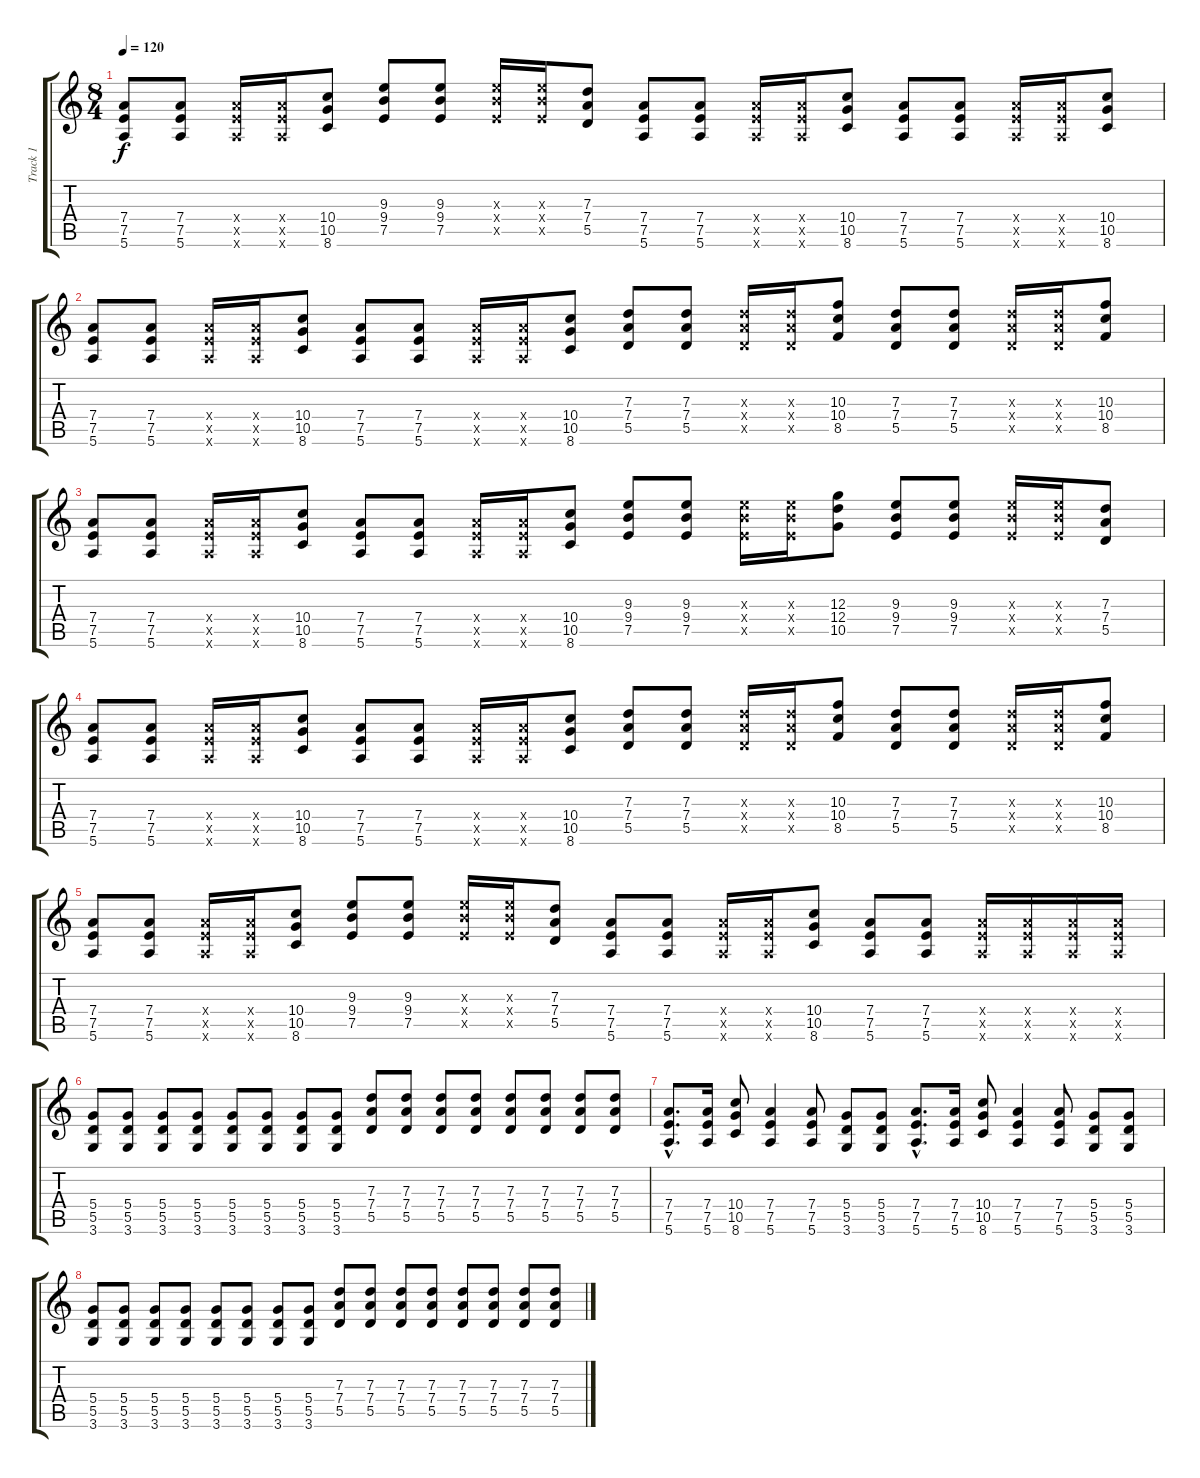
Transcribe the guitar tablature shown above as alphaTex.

\track ("Track 1" "Track 1") {instrument overdrivenguitar}
\staff {score tabs}
\tuning (E4 B3 G3 D3 A2 E2) {hide}
\ts (8 4)
\tempo 120
\clef g2
\ks c
(7.4 7.5 5.6).8{dy f} (7.4 7.5 5.6).8 (7.4{x} 7.5{x} 5.6{x}).16 (7.4{x} 7.5{x} 5.6{x}).16 (10.4 10.5 8.6).8 (9.3 9.4 7.5).8 (9.3 9.4 7.5).8 (9.3{x} 9.4{x} 7.5{x}).16 (9.3{x} 9.4{x} 7.5{x}).16 (7.3 7.4 5.5).8 (7.4 7.5 5.6).8 (7.4 7.5 5.6).8 (7.4{x} 7.5{x} 5.6{x}).16 (7.4{x} 7.5{x} 5.6{x}).16 (10.4 10.5 8.6).8 (7.4 7.5 5.6).8 (7.4 7.5 5.6).8 (7.4{x} 7.5{x} 5.6{x}).16 (7.4{x} 7.5{x} 5.6{x}).16 (10.4 10.5 8.6).8 |
(7.4 7.5 5.6).8 (7.4 7.5 5.6).8 (7.4{x} 7.5{x} 5.6{x}).16 (7.4{x} 7.5{x} 5.6{x}).16 (10.4 10.5 8.6).8 (7.4 7.5 5.6).8 (7.4 7.5 5.6).8 (7.4{x} 7.5{x} 5.6{x}).16 (7.4{x} 7.5{x} 5.6{x}).16 (10.4 10.5 8.6).8 (7.3 7.4 5.5).8 (7.3 7.4 5.5).8 (7.3{x} 7.4{x} 5.5{x}).16 (7.3{x} 7.4{x} 5.5{x}).16 (10.3 10.4 8.5).8 (7.3 7.4 5.5).8 (7.3 7.4 5.5).8 (7.3{x} 7.4{x} 5.5{x}).16 (7.3{x} 7.4{x} 5.5{x}).16 (10.3 10.4 8.5).8 |
(7.4 7.5 5.6).8 (7.4 7.5 5.6).8 (7.4{x} 7.5{x} 5.6{x}).16 (7.4{x} 7.5{x} 5.6{x}).16 (10.4 10.5 8.6).8 (7.4 7.5 5.6).8 (7.4 7.5 5.6).8 (7.4{x} 7.5{x} 5.6{x}).16 (7.4{x} 7.5{x} 5.6{x}).16 (10.4 10.5 8.6).8 (9.3 9.4 7.5).8 (9.3 9.4 7.5).8 (9.3{x} 9.4{x} 7.5{x}).16 (9.3{x} 9.4{x} 7.5{x}).16 (12.3 12.4 10.5).8 (9.3 9.4 7.5).8 (9.3 9.4 7.5).8 (9.3{x} 9.4{x} 7.5{x}).16 (9.3{x} 9.4{x} 7.5{x}).16 (7.3 7.4 5.5).8 |
(7.4 7.5 5.6).8 (7.4 7.5 5.6).8 (7.4{x} 7.5{x} 5.6{x}).16 (7.4{x} 7.5{x} 5.6{x}).16 (10.4 10.5 8.6).8 (7.4 7.5 5.6).8 (7.4 7.5 5.6).8 (7.4{x} 7.5{x} 5.6{x}).16 (7.4{x} 7.5{x} 5.6{x}).16 (10.4 10.5 8.6).8 (7.3 7.4 5.5).8 (7.3 7.4 5.5).8 (7.3{x} 7.4{x} 5.5{x}).16 (7.3{x} 7.4{x} 5.5{x}).16 (10.3 10.4 8.5).8 (7.3 7.4 5.5).8 (7.3 7.4 5.5).8 (7.3{x} 7.4{x} 5.5{x}).16 (7.3{x} 7.4{x} 5.5{x}).16 (10.3 10.4 8.5).8 |
(7.4 7.5 5.6).8 (7.4 7.5 5.6).8 (7.4{x} 7.5{x} 5.6{x}).16 (7.4{x} 7.5{x} 5.6{x}).16 (10.4 10.5 8.6).8 (9.3 9.4 7.5).8 (9.3 9.4 7.5).8 (9.3{x} 9.4{x} 7.5{x}).16 (9.3{x} 9.4{x} 7.5{x}).16 (7.3 7.4 5.5).8 (7.4 7.5 5.6).8 (7.4 7.5 5.6).8 (7.4{x} 7.5{x} 5.6{x}).16 (7.4{x} 7.5{x} 5.6{x}).16 (10.4 10.5 8.6).8 (7.4 7.5 5.6).8 (7.4 7.5 5.6).8 (7.4{x} 7.5{x} 5.6{x}).16 (7.4{x} 7.5{x} 5.6{x}).16 (7.4{x} 7.5{x} 5.6{x}).16 (7.4{x} 7.5{x} 5.6{x}).16 |
(5.4 5.5 3.6).8 (5.4 5.5 3.6).8 (5.4 5.5 3.6).8 (5.4 5.5 3.6).8 (5.4 5.5 3.6).8 (5.4 5.5 3.6).8 (5.4 5.5 3.6).8 (5.4 5.5 3.6).8 (7.3 7.4 5.5).8 (7.3 7.4 5.5).8 (7.3 7.4 5.5).8 (7.3 7.4 5.5).8 (7.3 7.4 5.5).8 (7.3 7.4 5.5).8 (7.3 7.4 5.5).8 (7.3 7.4 5.5).8 |
(7.4{hac} 7.5{hac} 5.6{hac}).8{d} (7.4 7.5 5.6).16 (10.4 10.5 8.6).8 (7.4 7.5 5.6).4 (7.4 7.5 5.6).8 (5.4 5.5 3.6).8 (5.4 5.5 3.6).8 (7.4{hac} 7.5{hac} 5.6{hac}).8{d} (7.4 7.5 5.6).16 (10.4 10.5 8.6).8 (7.4 7.5 5.6).4 (7.4 7.5 5.6).8 (5.4 5.5 3.6).8 (5.4 5.5 3.6).8 |
(5.4 5.5 3.6).8 (5.4 5.5 3.6).8 (5.4 5.5 3.6).8 (5.4 5.5 3.6).8 (5.4 5.5 3.6).8 (5.4 5.5 3.6).8 (5.4 5.5 3.6).8 (5.4 5.5 3.6).8 (7.3 7.4 5.5).8 (7.3 7.4 5.5).8 (7.3 7.4 5.5).8 (7.3 7.4 5.5).8 (7.3 7.4 5.5).8 (7.3 7.4 5.5).8 (7.3 7.4 5.5).8 (7.3 7.4 5.5).8
